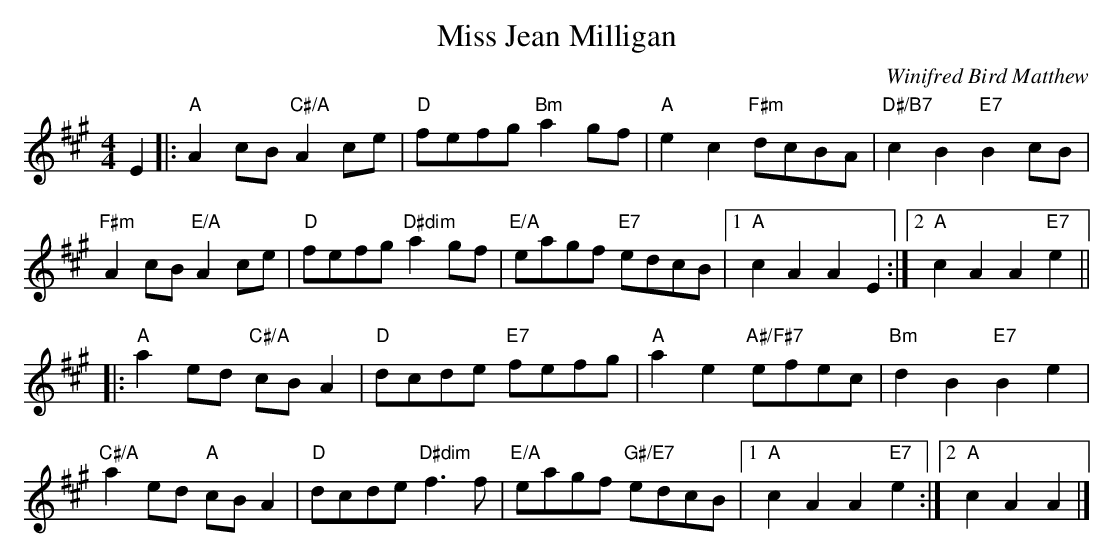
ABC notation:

X:1
T:Miss Jean Milligan
C:Winifred Bird Matthew
M:4/4
L:1/8
K:A
E2 |: "A"A2cB "C#/A"A2ce | "D"fefg "Bm"a2gf | "A"e2c2 "F#m"dcBA | "D#/B7"c2B2 "E7"B2cB |
"F#m"A2cB "E/A"A2ce | "D"fefg "D#dim"a2gf | "E/A"eagf "E7"edcB |1 "A"c2A2 A2E2 :|2 "A"c2A2 A2"E7"e2 ||
|: "A"a2ed "C#/A"cBA2 | "D"dcde "E7"fefg | "A"a2e2 "A#/F#7"efec | "Bm"d2B2 "E7"B2e2 |
"C#/A"a2ed "A"cBA2 | "D"dcde "D#dim"f3f | "E/A"eagf "G#/E7"edcB |1 "A"c2A2 A2"E7"e2 :|2 "A"c2A2 A2 |]
